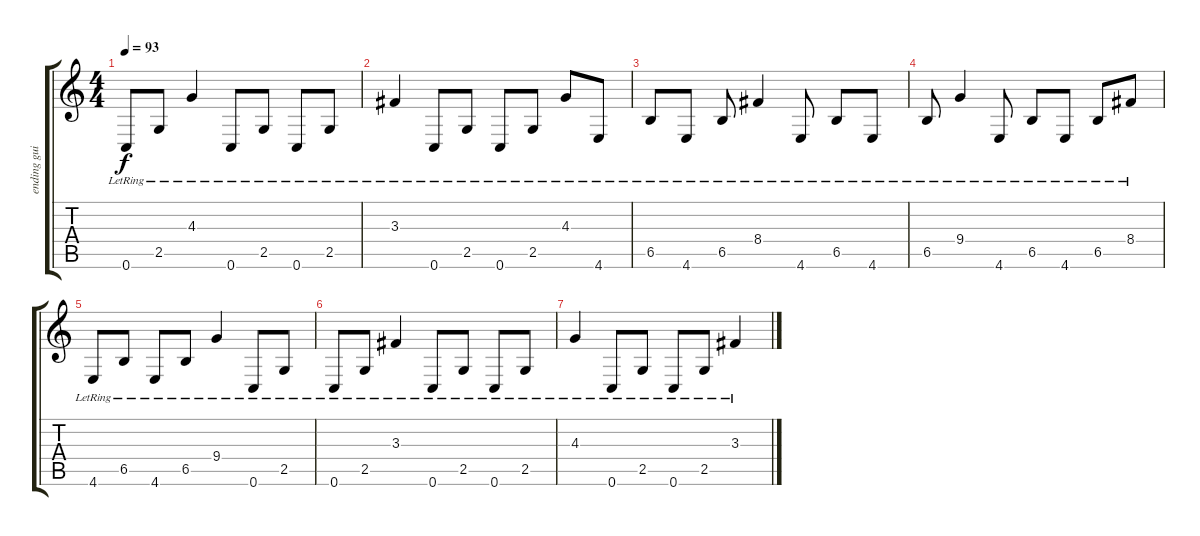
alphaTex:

\track ("ending guitar" "ending gui") {instrument distortionguitar}
\staff {score tabs}
\tuning (C4 G3 Eb3 Bb2 F2 C2) {hide}
\ts (4 4)
\tempo 93
\clef g2
\ks c
0.6{lr}.8{dy f} 2.5{lr}.8 4.3{lr}.4 0.6{lr}.8 2.5{lr}.8 0.6{lr}.8 2.5{lr}.8 |
3.3{lr}.4 0.6{lr}.8 2.5{lr}.8 0.6{lr}.8 2.5{lr}.8 4.3{lr}.8 4.6{lr}.8 |
6.5{lr}.8 4.6{lr}.8 6.5{lr}.8 8.4{lr}.4 4.6{lr}.8 6.5{lr}.8 4.6{lr}.8 |
6.5{lr}.8 9.4{lr}.4 4.6{lr}.8 6.5{lr}.8 4.6{lr}.8 6.5{lr}.8 8.4{lr}.8 |
4.6{lr}.8 6.5{lr}.8 4.6{lr}.8 6.5{lr}.8 9.4{lr}.4 0.6{lr}.8 2.5{lr}.8 |
0.6{lr}.8 2.5{lr}.8 3.3{lr}.4 0.6{lr}.8 2.5{lr}.8 0.6{lr}.8 2.5{lr}.8 |
4.3{lr}.4 0.6{lr}.8 2.5{lr}.8 0.6{lr}.8 2.5{lr}.8 3.3{lr}.4
